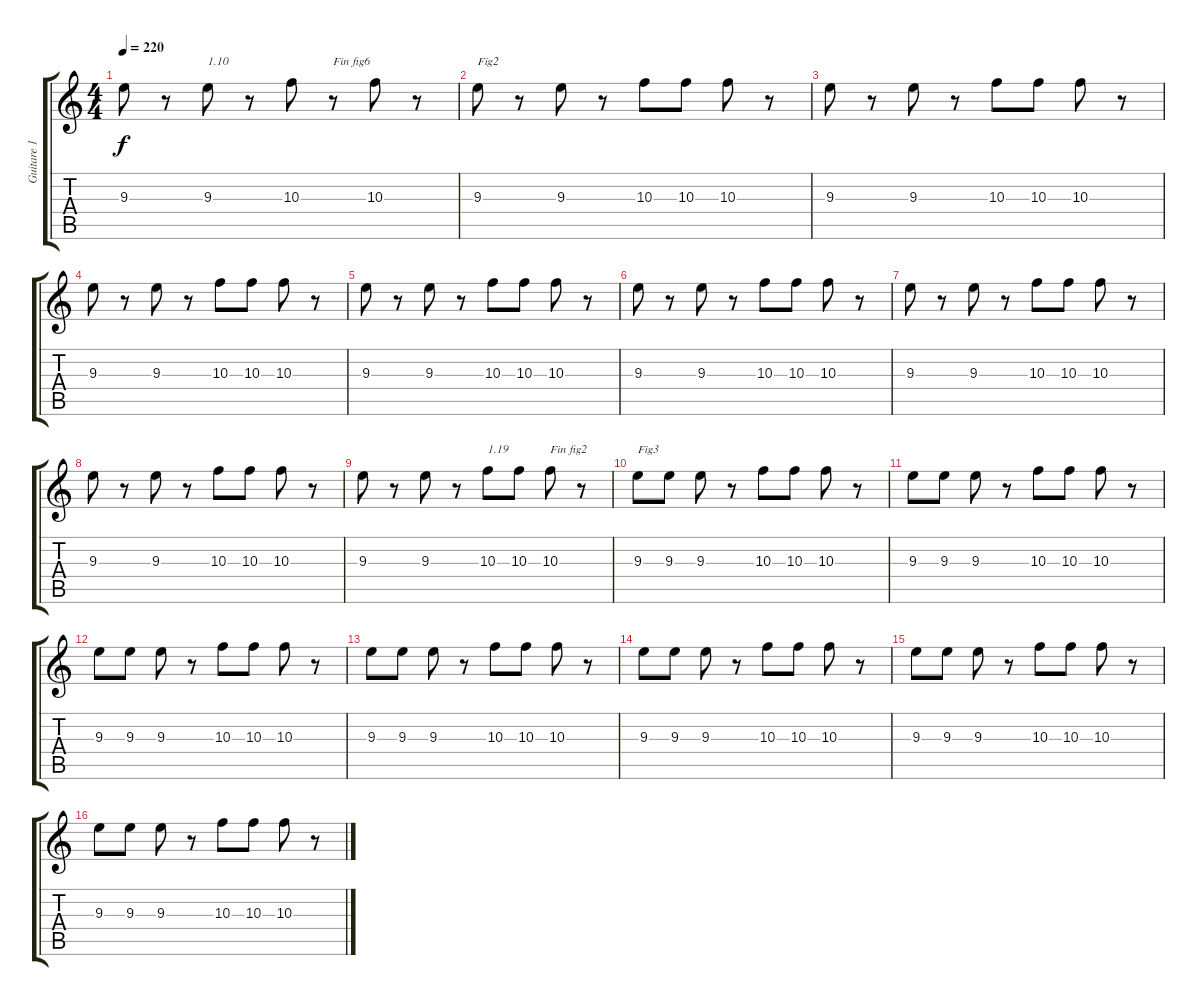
\track ("Guitare 1 Dr-D" "Guitare 1 ") {instrument overdrivenguitar}
\staff {score tabs}
\tuning (E4 B3 G3 D3 A2 D2) {hide}
\ts (4 4)
\tempo 220
\clef g2
\ks c
9.3.8{dy f} r.8 9.3.8{txt "1.10"} r.8 10.3.8 r.8{txt "Fin fig6"} 10.3.8 r.8 |
9.3.8{txt "Fig2"} r.8 9.3.8 r.8 10.3.8 10.3.8 10.3.8 r.8 |
9.3.8 r.8 9.3.8 r.8 10.3.8 10.3.8 10.3.8 r.8 |
9.3.8 r.8 9.3.8 r.8 10.3.8 10.3.8 10.3.8 r.8 |
9.3.8 r.8 9.3.8 r.8 10.3.8 10.3.8 10.3.8 r.8 |
9.3.8 r.8 9.3.8 r.8 10.3.8 10.3.8 10.3.8 r.8 |
9.3.8 r.8 9.3.8 r.8 10.3.8 10.3.8 10.3.8 r.8 |
9.3.8 r.8 9.3.8 r.8 10.3.8 10.3.8 10.3.8 r.8 |
9.3.8 r.8 9.3.8 r.8 10.3.8{txt "1.19"} 10.3.8 10.3.8{txt "Fin fig2"} r.8 |
9.3.8{txt "Fig3"} 9.3.8 9.3.8 r.8 10.3.8 10.3.8 10.3.8 r.8 |
9.3.8 9.3.8 9.3.8 r.8 10.3.8 10.3.8 10.3.8 r.8 |
9.3.8 9.3.8 9.3.8 r.8 10.3.8 10.3.8 10.3.8 r.8 |
9.3.8 9.3.8 9.3.8 r.8 10.3.8 10.3.8 10.3.8 r.8 |
9.3.8 9.3.8 9.3.8 r.8 10.3.8 10.3.8 10.3.8 r.8 |
9.3.8 9.3.8 9.3.8 r.8 10.3.8 10.3.8 10.3.8 r.8 |
9.3.8 9.3.8 9.3.8 r.8 10.3.8 10.3.8 10.3.8 r.8
